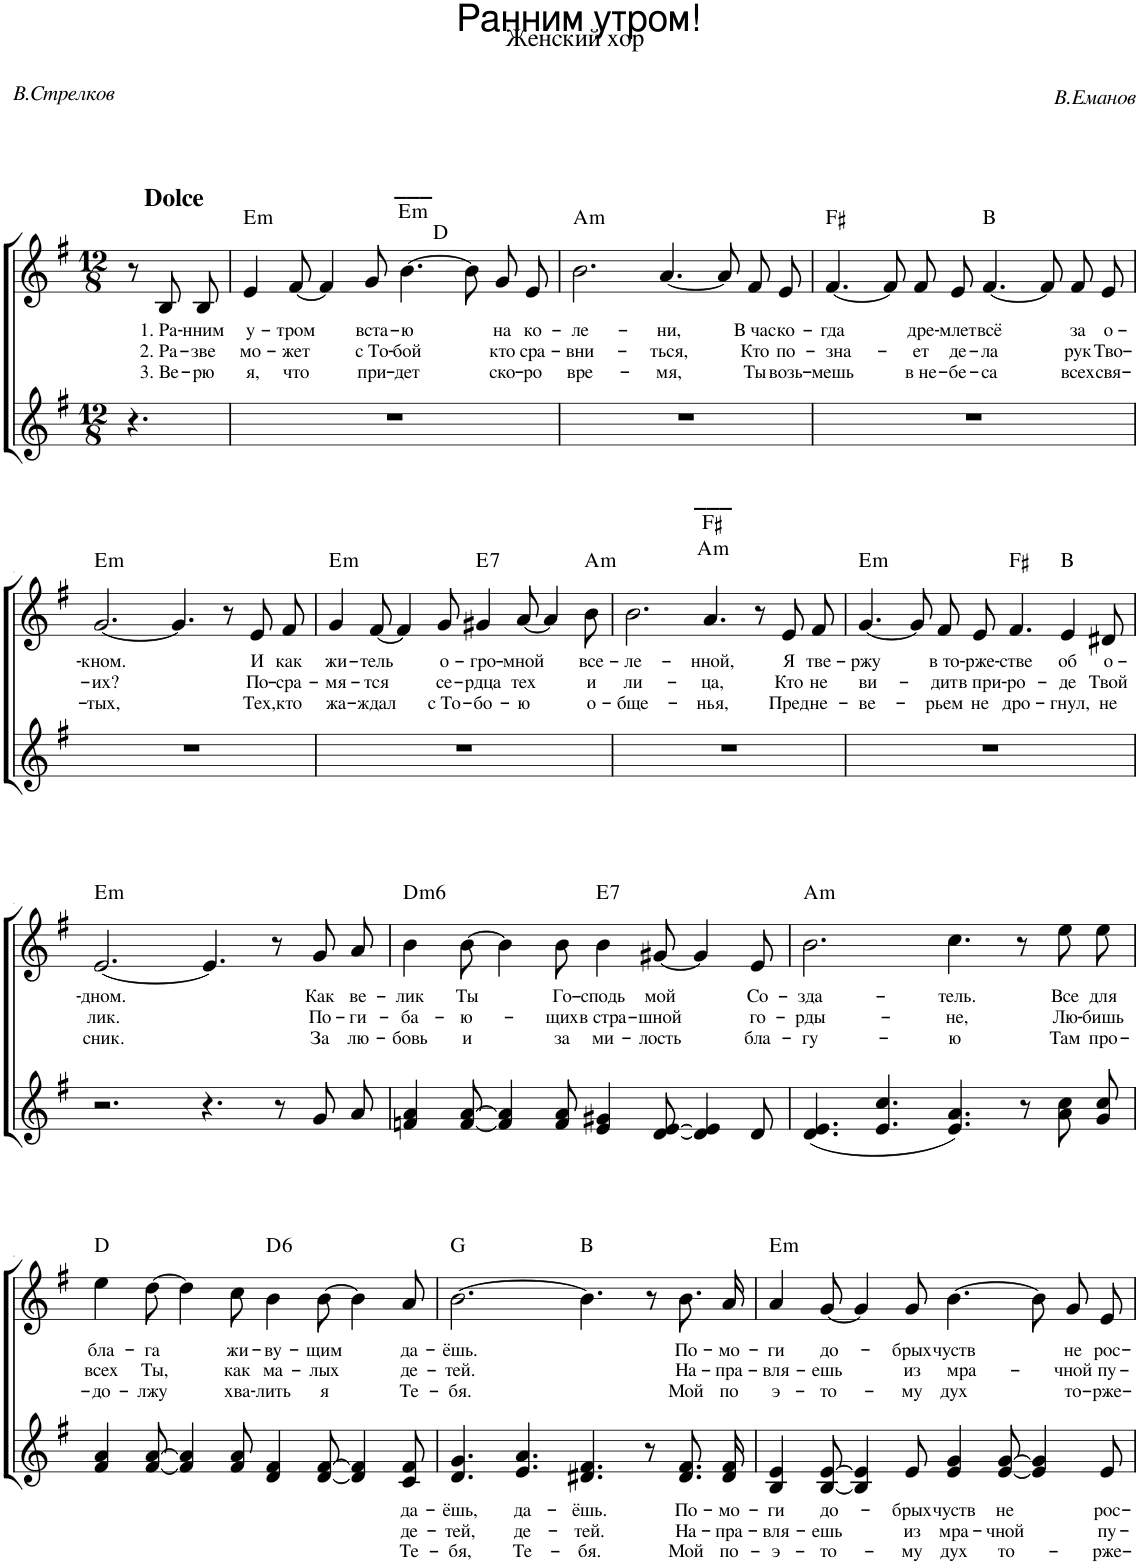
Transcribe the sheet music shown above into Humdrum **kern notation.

**kern	**text	**text	**text	**kern	**text	**text	**text	**harte
*part1	*part1	*part1	*part1	*part1	*part1	*part1	*part1	*part1
*staff2	*staff2	*staff2	*staff2	*staff1	*staff1	*staff1	*staff1	*
*I"Piano	*	*	*	*	*	*	*	*
*I'Pno.	*	*	*	*	*	*	*	*
*clefG2	*	*	*	*clefG2	*	*	*	*
*k[f#]	*	*	*	*k[f#]	*	*	*	*
*M12/8	*	*	*	*M12/8	*	*	*	*
=1	=1	=1	=1	=1	=1	=1	=1	=1
4.r	.	.	.	8r	.	.	.	.
!	!	!	!	!LO:TX:a:B:t=Dolce	!	!	!	!
!	!	!	!	!	!LO:LY:b	!LO:LY:b	!LO:LY:b	!
.	.	.	.	8B/L	1. Ра-	2. Ра-	3. Ве-	.
!	!	!	!	!	!LO:LY:b	!LO:LY:b	!LO:LY:b	!
.	.	.	.	8B/J	-нним	-зве	-рю	.
=2	=2	=2	=2	=2	=2	=2	=2	=2
!	!	!	!	!	!LO:LY:b	!LO:LY:b	!LO:LY:b	!LO:H:kt=m
1.r	.	.	.	4e/	у-	мо-	я,	E:min
!	!	!	!	!	!LO:LY:b	!LO:LY:b	!LO:LY:b	!
.	.	.	.	[8f#/	-тром	-жет	что	.
.	.	.	.	4f#/]	.	.	.	.
!	!	!	!	!	!LO:LY:b	!LO:LY:b	!LO:LY:b	!
.	.	.	.	8g/	вста-	с То-	при-	.
!	!	!	!	!LO:TX:a:B:t=___	!	!	!	!
!	!	!	!	!	!LO:LY:b	!LO:LY:b	!LO:LY:b	!LO:H:kt=m
.	.	.	.	[4.b\	-ю	-бой	-дет	E:min
.	.	.	.	8b/L]	.	.	.	D:maj
!	!	!	!	!	!LO:LY:b	!LO:LY:b	!LO:LY:b	!
.	.	.	.	8g/	на	кто	ско-	.
!	!	!	!	!	!LO:LY:b	!LO:LY:b	!LO:LY:b	!
.	.	.	.	8e/J	ко-	сра-	-ро	.
=3	=3	=3	=3	=3	=3	=3	=3	=3
!	!	!	!	!	!LO:LY:b	!LO:LY:b	!LO:LY:b	!LO:H:kt=m
1.r	.	.	.	2.b\	-ле-	-вни-	вре-	A:min
!	!	!	!	!	!LO:LY:b	!LO:LY:b	!LO:LY:b	!
.	.	.	.	[4.a/	-ни,	-ться,	-мя,	.
.	.	.	.	8a/L]	.	.	.	.
!	!	!	!	!	!LO:LY:b	!LO:LY:b	!LO:LY:b	!
.	.	.	.	8f#/	В час	Кто	Ты	.
!	!	!	!	!	!LO:LY:b	!LO:LY:b	!LO:LY:b	!
.	.	.	.	8e/J	ко-	по-	возь-	.
=4	=4	=4	=4	=4	=4	=4	=4	=4
!	!	!	!	!	!LO:LY:b	!LO:LY:b	!LO:LY:b	!
1.r	.	.	.	[4.f#/	-гда	-зна-	-мешь	F#:maj
.	.	.	.	8f#/L]	.	.	.	.
!	!	!	!	!	!LO:LY:b	!LO:LY:b	!LO:LY:b	!
.	.	.	.	8f#/	дре-	-ет	в не-	.
!	!	!	!	!	!LO:LY:b	!LO:LY:b	!LO:LY:b	!
.	.	.	.	8e/J	-млет	де-	-бе-	.
!	!	!	!	!	!LO:LY:b	!LO:LY:b	!LO:LY:b	!
.	.	.	.	[4.f#/	всё	-ла	-са	B:maj
.	.	.	.	8f#/L]	.	.	.	.
!	!	!	!	!	!LO:LY:b	!LO:LY:b	!LO:LY:b	!
.	.	.	.	8f#/	за	рук	всех	.
!	!	!	!	!	!LO:LY:b	!LO:LY:b	!LO:LY:b	!
.	.	.	.	8e/J	о-	Тво-	свя-	.
!!LO:LB:g=z
=5	=5	=5	=5	=5	=5	=5	=5	=5
!	!	!	!	!	!LO:LY:b	!LO:LY:b	!LO:LY:b	!LO:H:kt=m
1.r	.	.	.	[2.g/	-кном.	-их?	-тых,	E:min
.	.	.	.	4.g/]	.	.	.	.
.	.	.	.	8r	.	.	.	.
!	!	!	!	!	!LO:LY:b	!LO:LY:b	!LO:LY:b	!
.	.	.	.	8e/L	И	По-	Тех,	.
!	!	!	!	!	!LO:LY:b	!LO:LY:b	!LO:LY:b	!
.	.	.	.	8f#/J	как	-сра-	кто	.
=6	=6	=6	=6	=6	=6	=6	=6	=6
!	!	!	!	!	!LO:LY:b	!LO:LY:b	!LO:LY:b	!LO:H:kt=m
1.r	.	.	.	4g/	жи-	-мя-	жа-	E:min
!	!	!	!	!	!LO:LY:b	!LO:LY:b	!LO:LY:b	!
.	.	.	.	[8f#/	-тель	-тся	-ждал	.
.	.	.	.	4f#/]	.	.	.	.
!	!	!	!	!	!LO:LY:b	!LO:LY:b	!LO:LY:b	!
.	.	.	.	8g/	о-	се-	с То-	.
!	!	!	!	!	!LO:LY:b	!LO:LY:b	!LO:LY:b	!LO:H:kt=7
.	.	.	.	4g#X/	-гро-	-рдца	-бо-	E:7
!	!	!	!	!	!LO:LY:b	!LO:LY:b	!LO:LY:b	!
.	.	.	.	[8a/	-мной	тех	-ю	.
.	.	.	.	4a/]	.	.	.	.
!	!	!	!	!	!LO:LY:b	!LO:LY:b	!LO:LY:b	!LO:H:kt=m
.	.	.	.	8b\	все-	и	о-	A:min
=7	=7	=7	=7	=7	=7	=7	=7	=7
!	!	!	!	!	!LO:LY:b	!LO:LY:b	!LO:LY:b	!
1.r	.	.	.	2.b\	-ле-	ли-	-бще-	.
!	!	!	!	!LO:TX:a:B:t=___	!	!	!	!
!	!	!	!	!	!LO:LY:b	!LO:LY:b	!LO:LY:b	!LO:H:n=1:kt=m
.	.	.	.	4.a/	-нной,	-ца,	-нья,	A:min F#:maj
.	.	.	.	8r	.	.	.	.
!	!	!	!	!	!LO:LY:b	!LO:LY:b	!LO:LY:b	!
.	.	.	.	8e/L	Я	Кто	Пред	.
!	!	!	!	!	!LO:LY:b	!LO:LY:b	!LO:LY:b	!
.	.	.	.	8f#/J	тве-	не	не-	.
=8	=8	=8	=8	=8	=8	=8	=8	=8
!	!	!	!	!	!LO:LY:b	!LO:LY:b	!LO:LY:b	!LO:H:kt=m
1.r	.	.	.	[4.g/	-ржу	ви-	-ве-	E:min
.	.	.	.	8g/L]	.	.	.	.
!	!	!	!	!	!LO:LY:b	!LO:LY:b	!LO:LY:b	!
.	.	.	.	8f#/	в то-	-дит	-рьем	.
!	!	!	!	!	!LO:LY:b	!LO:LY:b	!LO:LY:b	!
.	.	.	.	8e/J	-рже-	в при-	не	.
!	!	!	!	!	!LO:LY:b	!LO:LY:b	!LO:LY:b	!
.	.	.	.	4.f#/	-стве	-ро-	дро-	F#:maj
!	!	!	!	!	!LO:LY:b	!LO:LY:b	!LO:LY:b	!
.	.	.	.	4e/	об	-де	-гнул,	B:maj
!	!	!	!	!	!LO:LY:b	!LO:LY:b	!LO:LY:b	!
.	.	.	.	8d#X/	о-	Твой	не	.
!!LO:LB:g=z
=9	=9	=9	=9	=9	=9	=9	=9	=9
!	!	!	!	!	!LO:LY:b	!LO:LY:b	!LO:LY:b	!LO:H:kt=m
2.r	.	.	.	[2.e/	-дном.	лик.	сник.	E:min
4.r	.	.	.	4.e/]	.	.	.	.
8r	.	.	.	8r	.	.	.	.
!	!	!	!	!	!LO:LY:b	!LO:LY:b	!LO:LY:b	!
8g/L	.	.	.	8g/L	Как	По-	За	.
!	!	!	!	!	!LO:LY:b	!LO:LY:b	!LO:LY:b	!
8a/J	.	.	.	8a/J	ве-	-ги-	лю-	.
=10	=10	=10	=10	=10	=10	=10	=10	=10
!	!	!	!	!	!LO:LY:b	!LO:LY:b	!LO:LY:b	!LO:H:kt=m6
4fn/ 4a/	.	.	.	4b\	-лик	-ба-	-бовь	D:min6
!	!	!	!	!	!LO:LY:b	!LO:LY:b	!LO:LY:b	!
[8f/ [8a/	.	.	.	[8b\	Ты	-ю-	и	.
4f/] 4a/]	.	.	.	4b\]	.	.	.	.
!	!	!	!	!	!LO:LY:b	!LO:LY:b	!LO:LY:b	!
8f/ 8a/	.	.	.	8b\	Го-	-щих	за	.
!	!	!	!	!	!LO:LY:b	!LO:LY:b	!LO:LY:b	!LO:H:kt=7
4e/ 4g#X/	.	.	.	4b\	-сподь	в стра-	ми-	E:7
!	!	!	!	!	!LO:LY:b	!LO:LY:b	!LO:LY:b	!
[8d/ [8e/	.	.	.	[8g#X/	мой	-шной	-лость	.
4d/] 4e/]	.	.	.	4g#/]	.	.	.	.
!	!	!	!	!	!LO:LY:b	!LO:LY:b	!LO:LY:b	!
8d/	.	.	.	8e/	Со-	го-	бла-	.
=11	=11	=11	=11	=11	=11	=11	=11	=11
!	!	!	!	!	!LO:LY:b	!LO:LY:b	!LO:LY:b	!LO:H:kt=m
4.d/ 4.e/	.	.	.	2.b\	-зда-	-рды-	-гу-	A:min
4.e/ 4.cc/	.	.	.	.	.	.	.	.
!	!	!	!	!	!LO:LY:b	!LO:LY:b	!LO:LY:b	!
4.e/ 4.a/	.	.	.	4.cc\	-тель.	-не,	-ю	.
8r	.	.	.	8r	.	.	.	.
!	!	!	!	!	!LO:LY:b	!LO:LY:b	!LO:LY:b	!
8a\ 8cc\L	.	.	.	8ee\L	Все	Лю-	Там	.
!	!	!	!	!	!LO:LY:b	!LO:LY:b	!LO:LY:b	!
8g\ 8cc\J	.	.	.	8ee\J	для	-бишь	про-	.
!!LO:LB:g=z
=12	=12	=12	=12	=12	=12	=12	=12	=12
!	!	!	!	!	!LO:LY:b	!LO:LY:b	!LO:LY:b	!
4f#/ 4a/	.	.	.	4ee\	бла-	всех	-до-	D:maj
!	!	!	!	!	!LO:LY:b	!LO:LY:b	!LO:LY:b	!
[8f#/ [8a/	.	.	.	[8dd\	-га	Ты,	-лжу	.
4f#/] 4a/]	.	.	.	4dd\]	.	.	.	.
!	!	!	!	!	!LO:LY:b	!LO:LY:b	!LO:LY:b	!
8f#/ 8a/	.	.	.	8cc\	жи-	как	хва-	.
!	!	!	!	!	!LO:LY:b	!LO:LY:b	!LO:LY:b	!LO:H:kt=6
4d/ 4f#/	.	.	.	4b\	-ву-	ма-	-лить	D:maj6
!	!	!	!	!	!LO:LY:b	!LO:LY:b	!LO:LY:b	!
[8d/ [8f#/	.	.	.	[8b\	-щим	-лых	я	.
4d/] 4f#/]	.	.	.	4b\]	.	.	.	.
!	!LO:LY:b	!LO:LY:b	!LO:LY:b	!	!LO:LY:b	!LO:LY:b	!LO:LY:b	!
8c/ 8f#/	да-	де-	Те-	8a/	да-	де-	Те-	.
=13	=13	=13	=13	=13	=13	=13	=13	=13
!	!LO:LY:b	!LO:LY:b	!LO:LY:b	!	!LO:LY:b	!LO:LY:b	!LO:LY:b	!
4.d/ 4.g/	-ёшь,	-тей,	-бя,	[2.b\	-ёшь.	-тей.	-бя.	G:maj
!	!LO:LY:b	!LO:LY:b	!LO:LY:b	!	!	!	!	!
4.e/ 4.a/	да-	де-	Те-	.	.	.	.	.
!	!LO:LY:b	!LO:LY:b	!LO:LY:b	!	!	!	!	!
4.d#X/ 4.f#/	-ёшь.	-тей.	-бя.	4.b\]	.	.	.	B:maj
8r	.	.	.	8r	.	.	.	.
!	!LO:LY:b	!LO:LY:b	!LO:LY:b	!	!LO:LY:b	!LO:LY:b	!LO:LY:b	!
8.d#/ 8.f#/L	По-	На-	Мой	8.b/L	По-	На-	Мой	.
!	!LO:LY:b	!LO:LY:b	!LO:LY:b	!	!LO:LY:b	!LO:LY:b	!LO:LY:b	!
16d#/ 16f#/Jk	-мо-	-пра-	по-	16a/Jk	-мо-	-пра-	по	.
=14	=14	=14	=14	=14	=14	=14	=14	=14
!	!LO:LY:b	!LO:LY:b	!LO:LY:b	!	!LO:LY:b	!LO:LY:b	!LO:LY:b	!LO:H:kt=m
4B/ 4e/	-ги	-вля-	-э-	4a/	-ги	-вля-	э-	E:min
!	!LO:LY:b	!LO:LY:b	!LO:LY:b	!	!LO:LY:b	!LO:LY:b	!LO:LY:b	!
[8B/ [8e/	до-	-ешь	-то-	[8g/	до-	-ешь	-то-	.
4B/] 4e/]	.	.	.	4g/]	.	.	.	.
!	!LO:LY:b	!LO:LY:b	!LO:LY:b	!	!LO:LY:b	!LO:LY:b	!LO:LY:b	!
8e/	-брых	из	-му	8g/	-брых	из	-му	.
!	!LO:LY:b	!LO:LY:b	!LO:LY:b	!	!LO:LY:b	!LO:LY:b	!LO:LY:b	!
4e/ 4g/	чуств	мра-	дух	[4.b\	чуств	мра-	дух	.
!	!LO:LY:b	!LO:LY:b	!LO:LY:b	!	!	!	!	!
[8e/ [8g/	не	-чной	то-	.	.	.	.	.
4e/] 4g/]	.	.	.	8b/L]	.	.	.	.
!	!	!	!	!	!LO:LY:b	!LO:LY:b	!LO:LY:b	!
.	.	.	.	8g/	не	-чной	то-	.
!	!LO:LY:b	!LO:LY:b	!LO:LY:b	!	!LO:LY:b	!LO:LY:b	!LO:LY:b	!
8e/	рос-	пу-	-рже-	8e/J	рос-	пу-	-рже-	.
=	=	=	=	=	=	=	=	=
*-	*-	*-	*-	*-	*-	*-	*-	*-
